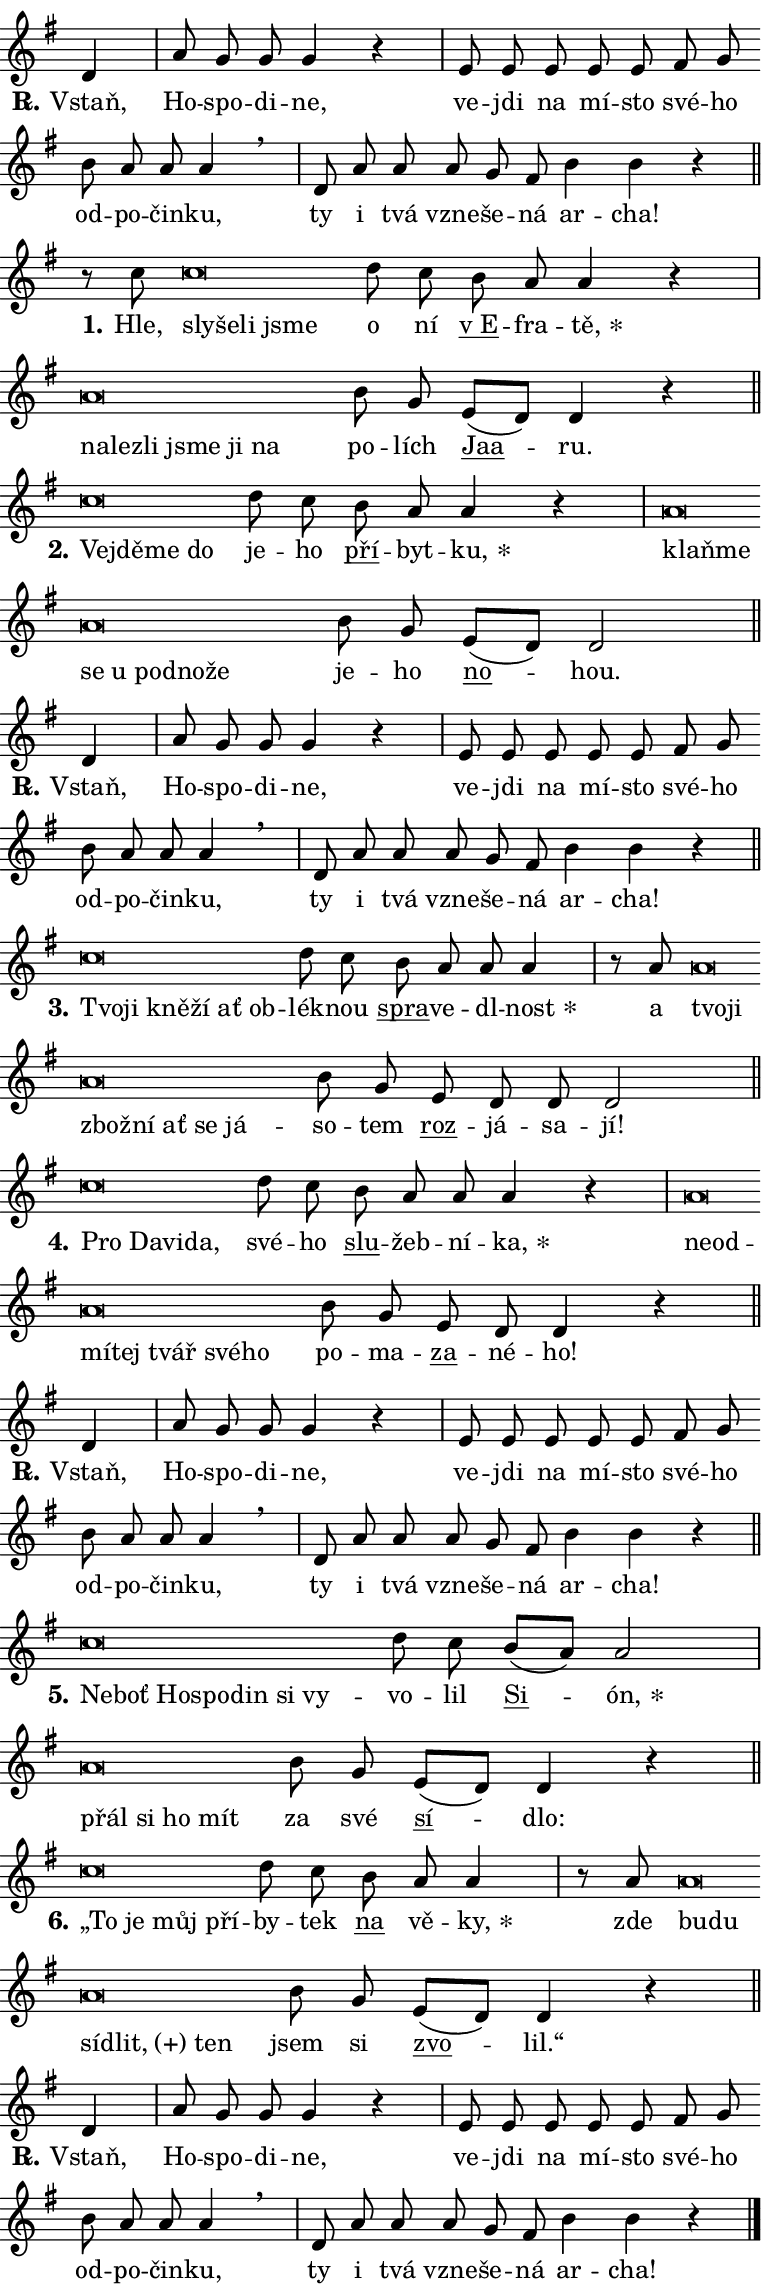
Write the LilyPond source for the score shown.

\version "2.24.0"
\header { tagline = "" }
\paper {
  indent = 0\cm
  top-margin = 0\cm
  right-margin = 0.13\cm % to fit lyric hyphens
  bottom-margin = 0\cm
  left-margin = 0\cm
  paper-width = 13\cm
  page-breaking = #ly:one-page-breaking
  system-system-spacing.basic-distance = #11
  score-system-spacing.basic-distance = #11
  ragged-last = ##f
}


%% Author: Thomas Morley
%% https://lists.gnu.org/archive/html/lilypond-user/2020-05/msg00002.html
#(define (line-position grob)
"Returns position of @var[grob} in current system:
   @code{'start}, if at first time-step
   @code{'end}, if at last time-step
   @code{'middle} otherwise
"
  (let* ((col (ly:item-get-column grob))
         (ln (ly:grob-object col 'left-neighbor))
         (rn (ly:grob-object col 'right-neighbor))
         (col-to-check-left (if (ly:grob? ln) ln col))
         (col-to-check-right (if (ly:grob? rn) rn col))
         (break-dir-left
           (and
             (ly:grob-property col-to-check-left 'non-musical #f)
             (ly:item-break-dir col-to-check-left)))
         (break-dir-right
           (and
             (ly:grob-property col-to-check-right 'non-musical #f)
             (ly:item-break-dir col-to-check-right))))
        (cond ((eqv? 1 break-dir-left) 'start)
              ((eqv? -1 break-dir-right) 'end)
              (else 'middle))))

#(define (tranparent-at-line-position vctor)
  (lambda (grob)
  "Relying on @code{line-position} select the relevant enry from @var{vctor}.
Used to determine transparency,"
    (case (line-position grob)
      ((end) (not (vector-ref vctor 0)))
      ((middle) (not (vector-ref vctor 1)))
      ((start) (not (vector-ref vctor 2))))))

noteHeadBreakVisibility =
#(define-music-function (break-visibility)(vector?)
"Makes @code{NoteHead}s transparent relying on @var{break-visibility}"
#{
  \override NoteHead.transparent =
    #(tranparent-at-line-position break-visibility)
#})

#(define delete-ledgers-for-transparent-note-heads
  (lambda (grob)
    "Reads whether a @code{NoteHead} is transparent.
If so this @code{NoteHead} is removed from @code{'note-heads} from
@var{grob}, which is supposed to be @code{LedgerLineSpanner}.
As a result ledgers are not printed for this @code{NoteHead}"
    (let* ((nhds-array (ly:grob-object grob 'note-heads))
           (nhds-list
             (if (ly:grob-array? nhds-array)
                 (ly:grob-array->list nhds-array)
                 '()))
           ;; Relies on the transparent-property being done before
           ;; Staff.LedgerLineSpanner.after-line-breaking is executed.
           ;; This is fragile ...
           (to-keep
             (remove
               (lambda (nhd)
                 (ly:grob-property nhd 'transparent #f))
               nhds-list)))
      ;; TODO find a better method to iterate over grob-arrays, similiar
      ;; to filter/remove etc for lists
      ;; For now rebuilt from scratch
      (set! (ly:grob-object grob 'note-heads)  '())
      (for-each
        (lambda (nhd)
          (ly:pointer-group-interface::add-grob grob 'note-heads nhd))
        to-keep))))

squashNotes = {
  \override NoteHead.X-extent = #'(-0.2 . 0.2)
  \override NoteHead.Y-extent = #'(-0.75 . 0)
  \override NoteHead.stencil =
    #(lambda (grob)
       (let ((pos (ly:grob-property grob 'staff-position)))
         (begin
           (if (< pos -7) (display "ERROR: Lower brevis then expected\n") (display ""))
           (if (<= pos -6) ly:text-interface::print ly:note-head::print))))
}
unSquashNotes = {
  \revert NoteHead.X-extent
  \revert NoteHead.Y-extent
  \revert NoteHead.stencil
}

hideNotes = \noteHeadBreakVisibility #begin-of-line-visible
unHideNotes = \noteHeadBreakVisibility #all-visible

% work-around for resetting accidentals
% https://lilypond.org/doc/v2.23/Documentation/notation/displaying-rhythms#unmetered-music
cadenzaMeasure = {
  \cadenzaOff
  \partial 1024 s1024
  \cadenzaOn
}

#(define-markup-command (accent layout props text) (markup?)
  "Underline accented syllable"
  (interpret-markup layout props
    #{\markup \override #'(offset . 4.3) \underline { #text }#}))

responsum = \markup \concat {
  "R" \hspace #-1.05 \path #0.1 #'((moveto 0 0.07) (lineto 0.9 0.8)) \hspace #0.05 "."
}

spaceSize = #0.6828661417322834 % exact space size for TeX Gyre Schola

\layout {
  \context {
    \Staff
    \remove "Time_signature_engraver"
    \override LedgerLineSpanner.after-line-breaking = #delete-ledgers-for-transparent-note-heads
  }
  \context {
    \Lyrics {
      \override LyricSpace.minimum-distance = \spaceSize
      \override LyricText.font-name = #"TeX Gyre Schola"
      \override LyricText.font-size = 1
      \override StanzaNumber.font-name = #"TeX Gyre Schola Bold"
      \override StanzaNumber.font-size = 1
    }
  }
  \context {
    \Score 
    \override NoteHead.text =
      #(lambda (grob) 
        (let ((pos (ly:grob-property grob 'staff-position)))
          #{\markup {
            \combine
              \halign #-0.55 \raise #(if (= pos -6) 0 0.5) \override #'(thickness . 2) \draw-line #'(3.2 . 0)
              \musicglyph "noteheads.sM1"
          }#}))
  }
}

% magnetic-lyrics.ily
%
%   written by
%     Jean Abou Samra <jean@abou-samra.fr>
%     Werner Lemberg <wl@gnu.org>
%
%   adapted by
%     Jiri Hon <jiri.hon@gmail.com>
%
% Version 2022-Apr-15

% https://www.mail-archive.com/lilypond-user@gnu.org/msg149350.html

#(define (Left_hyphen_pointer_engraver context)
   "Collect syllable-hyphen-syllable occurrences in lyrics and store
them in properties.  This engraver only looks to the left.  For
example, if the lyrics input is @code{foo -- bar}, it does the
following.

@itemize @bullet
@item
Set the @code{text} property of the @code{LyricHyphen} grob between
@q{foo} and @q{bar} to @code{foo}.

@item
Set the @code{left-hyphen} property of the @code{LyricText} grob with
text @q{foo} to the @code{LyricHyphen} grob between @q{foo} and
@q{bar}.
@end itemize

Use this auxiliary engraver in combination with the
@code{lyric-@/text::@/apply-@/magnetic-@/offset!} hook."
   (let ((hyphen #f)
         (text #f))
     (make-engraver
      (acknowledgers
       ((lyric-syllable-interface engraver grob source-engraver)
        (set! text grob)))
      (end-acknowledgers
       ((lyric-hyphen-interface engraver grob source-engraver)
        ;(when (not (grob::has-interface grob 'lyric-space-interface))
          (set! hyphen grob)));)
      ((stop-translation-timestep engraver)
       (when (and text hyphen)
         (ly:grob-set-object! text 'left-hyphen hyphen))
       (set! text #f)
       (set! hyphen #f)))))

#(define (lyric-text::apply-magnetic-offset! grob)
   "If the space between two syllables is less than the value in
property @code{LyricText@/.details@/.squash-threshold}, move the right
syllable to the left so that it gets concatenated with the left
syllable.

Use this function as a hook for
@code{LyricText@/.after-@/line-@/breaking} if the
@code{Left_@/hyphen_@/pointer_@/engraver} is active."
   (let ((hyphen (ly:grob-object grob 'left-hyphen #f)))
     (when hyphen
       (let ((left-text (ly:spanner-bound hyphen LEFT)))
         (when (grob::has-interface left-text 'lyric-syllable-interface)
           (let* ((common (ly:grob-common-refpoint grob left-text X))
                  (this-x-ext (ly:grob-extent grob common X))
                  (left-x-ext
                   (begin
                     ;; Trigger magnetism for left-text.
                     (ly:grob-property left-text 'after-line-breaking)
                     (ly:grob-extent left-text common X)))
                  ;; `delta` is the gap width between two syllables.
                  (delta (- (interval-start this-x-ext)
                            (interval-end left-x-ext)))
                  (details (ly:grob-property grob 'details))
                  (threshold (assoc-get 'squash-threshold details 0.2)))
             (when (< delta threshold)
               (let* (;; We have to manipulate the input text so that
                      ;; ligatures crossing syllable boundaries are not
                      ;; disabled.  For languages based on the Latin
                      ;; script this is essentially a beautification.
                      ;; However, for non-Western scripts it can be a
                      ;; necessity.
                      (lt (ly:grob-property left-text 'text))
                      (rt (ly:grob-property grob 'text))
                      (is-space (grob::has-interface hyphen 'lyric-space-interface))
                      (space (if is-space " " ""))
                      (extra-delta (if is-space spaceSize 0))
                      ;; Append new syllable.
                      (ltrt-space (if (and (string? lt) (string? rt))
                                (string-append lt space rt)
                                (make-concat-markup (list lt space rt))))
                      ;; Right-align `ltrt` to the right side.
                      (ltrt-space-markup (grob-interpret-markup
                               grob
                               (make-translate-markup
                                (cons (interval-length this-x-ext) 0)
                                (make-right-align-markup ltrt-space)))))
                 (begin
                   ;; Don't print `left-text`.
                   (ly:grob-set-property! left-text 'stencil #f)
                   ;; Set text and stencil (which holds all collected
                   ;; syllables so far) and shift it to the left.
                   (ly:grob-set-property! grob 'text ltrt-space)
                   (ly:grob-set-property! grob 'stencil ltrt-space-markup)
                   (ly:grob-translate-axis! grob (- (- delta extra-delta)) X))))))))))


#(define (lyric-hyphen::displace-bounds-first grob)
   ;; Make very sure this callback isn't triggered too early.
   (let ((left (ly:spanner-bound grob LEFT))
         (right (ly:spanner-bound grob RIGHT)))
     (ly:grob-property left 'after-line-breaking)
     (ly:grob-property right 'after-line-breaking)
     (ly:lyric-hyphen::print grob)))

squashThreshold = #0.4

\layout {
  \context {
    \Lyrics
    \consists #Left_hyphen_pointer_engraver
    \override LyricText.after-line-breaking =
      #lyric-text::apply-magnetic-offset!
    \override LyricHyphen.stencil = #lyric-hyphen::displace-bounds-first
    \override LyricText.details.squash-threshold = \squashThreshold
    \override LyricHyphen.minimum-distance = 0
    \override LyricHyphen.minimum-length = \squashThreshold
  }
}

squashText = \override LyricText.details.squash-threshold = 9999
unSquashText = \override LyricText.details.squash-threshold = \squashThreshold

leftText = \override LyricText.self-alignment-X = #LEFT
unLeftText = \revert LyricText.self-alignment-X

starOffset = #(lambda (grob) 
                (let ((x_offset (ly:self-alignment-interface::aligned-on-x-parent grob)))
                  (if (= x_offset 0) 0 (+ x_offset 1.2))))

star = #(define-music-function (syllable)(string?)
"Append star separator at the end of a syllable"
#{
  \once \override LyricText.X-offset = #starOffset
  \lyricmode { \markup {
    #syllable
    \override #'((font-name . "TeX Gyre Schola Bold")) \hspace #0.2 \lower #0.65 \larger "*"
  } }
#})

starAccent = #(define-music-function (syllable)(string?)
"Append star separator at the end of a syllable and make accent"
#{
  \once \override LyricText.X-offset = #starOffset
  \lyricmode { \markup {
    \accent #syllable
    \override #'((font-name . "TeX Gyre Schola Bold")) \hspace #0.2 \lower #0.65 \larger "*"
  } }
#})

breath = #(define-music-function (syllable)(string?)
"Append breathing indicator at the end of a syllable"
#{
  \lyricmode { \markup { #syllable "+" } }
#})

optionalBreath = #(define-music-function (syllable)(string?)
"Append optional breathing indicator at the end of a syllable"
#{
  \lyricmode { \markup { #syllable "(+)" } }
#})


\score {
    <<
        \new Voice = "melody" { \cadenzaOn \key g \major \relative { d'4 \cadenzaMeasure \bar "|" a'8 g g g4 r \cadenzaMeasure \bar "|" e8 e e e e \bar "" fis g \bar "" b a a a4 \breathe \cadenzaMeasure \bar "|" d,8 a' a \bar "" a g fis b4 b r \cadenzaMeasure \bar "||" \break } }
        \new Lyrics \lyricsto "melody" { \lyricmode { \set stanza = \responsum
Vstaň, Ho -- spo -- di -- ne, ve -- jdi na mí -- sto své -- ho od -- po -- čin -- ku, ty i tvá vzne -- še -- ná ar -- cha! } }
    >>
    \layout {}
}

\score {
    <<
        \new Voice = "melody" { \cadenzaOn \key g \major \relative { r8 c''8 \squashNotes c\breve*1/16 \hideNotes \breve*1/16 \bar "" \breve*1/16 \breve*1/16 \bar "" \unHideNotes \unSquashNotes d8 c \bar "" b a a4 r \cadenzaMeasure \bar "|" \squashNotes a\breve*1/16 \hideNotes \breve*1/16 \bar "" \breve*1/16 \bar "" \breve*1/16 \bar "" \breve*1/16 \breve*1/16 \bar "" \unHideNotes \unSquashNotes b8 g \bar "" e[( d)] d4 r \cadenzaMeasure \bar "||" \break } }
        \new Lyrics \lyricsto "melody" { \lyricmode { \set stanza = "1."
Hle, \leftText sly -- \squashText še -- li jsme \unLeftText \unSquashText o ní \markup \accent "v E" -- fra -- \star tě, \leftText na -- \squashText lez -- li jsme ji na \unLeftText \unSquashText po -- lích \markup \accent Jaa -- ru. } }
    >>
    \layout {}
}

\score {
    <<
        \new Voice = "melody" { \cadenzaOn \key g \major \relative { \squashNotes c''\breve*1/16 \hideNotes \breve*1/16 \bar "" \breve*1/16 \breve*1/16 \bar "" \unHideNotes \unSquashNotes d8 c \bar "" b a a4 r \cadenzaMeasure \bar "|" \squashNotes a\breve*1/16 \hideNotes \breve*1/16 \bar "" \breve*1/16 \bar "" \breve*1/16 \bar "" \breve*1/16 \bar "" \breve*1/16 \breve*1/16 \bar "" \unHideNotes \unSquashNotes b8 g \bar "" e[( d)] d2 \cadenzaMeasure \bar "||" \break } }
        \new Lyrics \lyricsto "melody" { \lyricmode { \set stanza = "2."
\leftText Ve -- \squashText jdě -- me do \unLeftText \unSquashText je -- ho \markup \accent pří -- byt -- \star ku, \leftText klaň -- \squashText me se u pod -- no -- že \unLeftText \unSquashText je -- ho \markup \accent no -- hou. } }
    >>
    \layout {}
}

\score {
    <<
        \new Voice = "melody" { \cadenzaOn \key g \major \relative { d'4 \cadenzaMeasure \bar "|" a'8 g g g4 r \cadenzaMeasure \bar "|" e8 e e e e \bar "" fis g \bar "" b a a a4 \breathe \cadenzaMeasure \bar "|" d,8 a' a \bar "" a g fis b4 b r \cadenzaMeasure \bar "||" \break } }
        \new Lyrics \lyricsto "melody" { \lyricmode { \set stanza = \responsum
Vstaň, Ho -- spo -- di -- ne, ve -- jdi na mí -- sto své -- ho od -- po -- čin -- ku, ty i tvá vzne -- še -- ná ar -- cha! } }
    >>
    \layout {}
}

\score {
    <<
        \new Voice = "melody" { \cadenzaOn \key g \major \relative { \squashNotes c''\breve*1/16 \hideNotes \breve*1/16 \bar "" \breve*1/16 \bar "" \breve*1/16 \bar "" \breve*1/16 \breve*1/16 \bar "" \unHideNotes \unSquashNotes d8 c \bar "" b a a a4 \cadenzaMeasure \bar "|" r8 a8 \squashNotes a\breve*1/16 \hideNotes \breve*1/16 \bar "" \breve*1/16 \bar "" \breve*1/16 \bar "" \breve*1/16 \bar "" \breve*1/16 \breve*1/16 \bar "" \unHideNotes \unSquashNotes b8 g \bar "" e d d d2 \cadenzaMeasure \bar "||" \break } }
        \new Lyrics \lyricsto "melody" { \lyricmode { \set stanza = "3."
\leftText Tvo -- \squashText ji kně -- ží ať ob -- \unLeftText \unSquashText lék -- nou \markup \accent spra -- ve -- dl -- \star nost a \leftText tvo -- \squashText ji zbož -- ní ať se já -- \unLeftText \unSquashText so -- tem \markup \accent roz -- já -- sa -- jí! } }
    >>
    \layout {}
}

\score {
    <<
        \new Voice = "melody" { \cadenzaOn \key g \major \relative { \squashNotes c''\breve*1/16 \hideNotes \breve*1/16 \bar "" \breve*1/16 \breve*1/16 \bar "" \unHideNotes \unSquashNotes d8 c \bar "" b a a a4 r \cadenzaMeasure \bar "|" \squashNotes a\breve*1/16 \hideNotes \breve*1/16 \bar "" \breve*1/16 \bar "" \breve*1/16 \bar "" \breve*1/16 \bar "" \breve*1/16 \breve*1/16 \bar "" \unHideNotes \unSquashNotes b8 g \bar "" e d d4 r \cadenzaMeasure \bar "||" \break } }
        \new Lyrics \lyricsto "melody" { \lyricmode { \set stanza = "4."
\leftText Pro \squashText Da -- vi -- da, \unLeftText \unSquashText své -- ho \markup \accent slu -- žeb -- ní -- \star ka, \leftText ne -- \squashText od -- mí -- tej tvář své -- ho \unLeftText \unSquashText po -- ma -- \markup \accent za -- né -- ho! } }
    >>
    \layout {}
}

\score {
    <<
        \new Voice = "melody" { \cadenzaOn \key g \major \relative { d'4 \cadenzaMeasure \bar "|" a'8 g g g4 r \cadenzaMeasure \bar "|" e8 e e e e \bar "" fis g \bar "" b a a a4 \breathe \cadenzaMeasure \bar "|" d,8 a' a \bar "" a g fis b4 b r \cadenzaMeasure \bar "||" \break } }
        \new Lyrics \lyricsto "melody" { \lyricmode { \set stanza = \responsum
Vstaň, Ho -- spo -- di -- ne, ve -- jdi na mí -- sto své -- ho od -- po -- čin -- ku, ty i tvá vzne -- še -- ná ar -- cha! } }
    >>
    \layout {}
}

\score {
    <<
        \new Voice = "melody" { \cadenzaOn \key g \major \relative { \squashNotes c''\breve*1/16 \hideNotes \breve*1/16 \bar "" \breve*1/16 \bar "" \breve*1/16 \bar "" \breve*1/16 \bar "" \breve*1/16 \breve*1/16 \bar "" \unHideNotes \unSquashNotes d8 c \bar "" b[( a)] a2 \cadenzaMeasure \bar "|" \squashNotes a\breve*1/16 \hideNotes \breve*1/16 \bar "" \breve*1/16 \breve*1/16 \bar "" \unHideNotes \unSquashNotes b8 g \bar "" e[( d)] d4 r \cadenzaMeasure \bar "||" \break } }
        \new Lyrics \lyricsto "melody" { \lyricmode { \set stanza = "5."
\leftText Ne -- \squashText boť Ho -- spo -- din si vy -- \unLeftText \unSquashText vo -- lil \markup \accent Si -- \star ón, \leftText přál \squashText si ho mít \unLeftText \unSquashText za své \markup \accent sí -- dlo: } }
    >>
    \layout {}
}

\score {
    <<
        \new Voice = "melody" { \cadenzaOn \key g \major \relative { \squashNotes c''\breve*1/16 \hideNotes \breve*1/16 \bar "" \breve*1/16 \breve*1/16 \bar "" \unHideNotes \unSquashNotes d8 c \bar "" b a a4 \cadenzaMeasure \bar "|" r8 a8 \squashNotes a\breve*1/16 \hideNotes \breve*1/16 \bar "" \breve*1/16 \bar "" \breve*1/16 \breve*1/16 \bar "" \unHideNotes \unSquashNotes b8 g \bar "" e[( d)] d4 r \cadenzaMeasure \bar "||" \break } }
        \new Lyrics \lyricsto "melody" { \lyricmode { \set stanza = "6."
\leftText „To \squashText je můj pří -- \unLeftText \unSquashText by -- tek \markup \accent na vě -- \star ky, zde \leftText bu -- \squashText du sí -- \optionalBreath dlit, ten \unLeftText \unSquashText jsem si \markup \accent zvo -- lil.“ } }
    >>
    \layout {}
}

\score {
    <<
        \new Voice = "melody" { \cadenzaOn \key g \major \relative { d'4 \cadenzaMeasure \bar "|" a'8 g g g4 r \cadenzaMeasure \bar "|" e8 e e e e \bar "" fis g \bar "" b a a a4 \breathe \cadenzaMeasure \bar "|" d,8 a' a \bar "" a g fis b4 b r \cadenzaMeasure \bar "||" \break } \bar "|." }
        \new Lyrics \lyricsto "melody" { \lyricmode { \set stanza = \responsum
Vstaň, Ho -- spo -- di -- ne, ve -- jdi na mí -- sto své -- ho od -- po -- čin -- ku, ty i tvá vzne -- še -- ná ar -- cha! } }
    >>
    \layout {}
}
